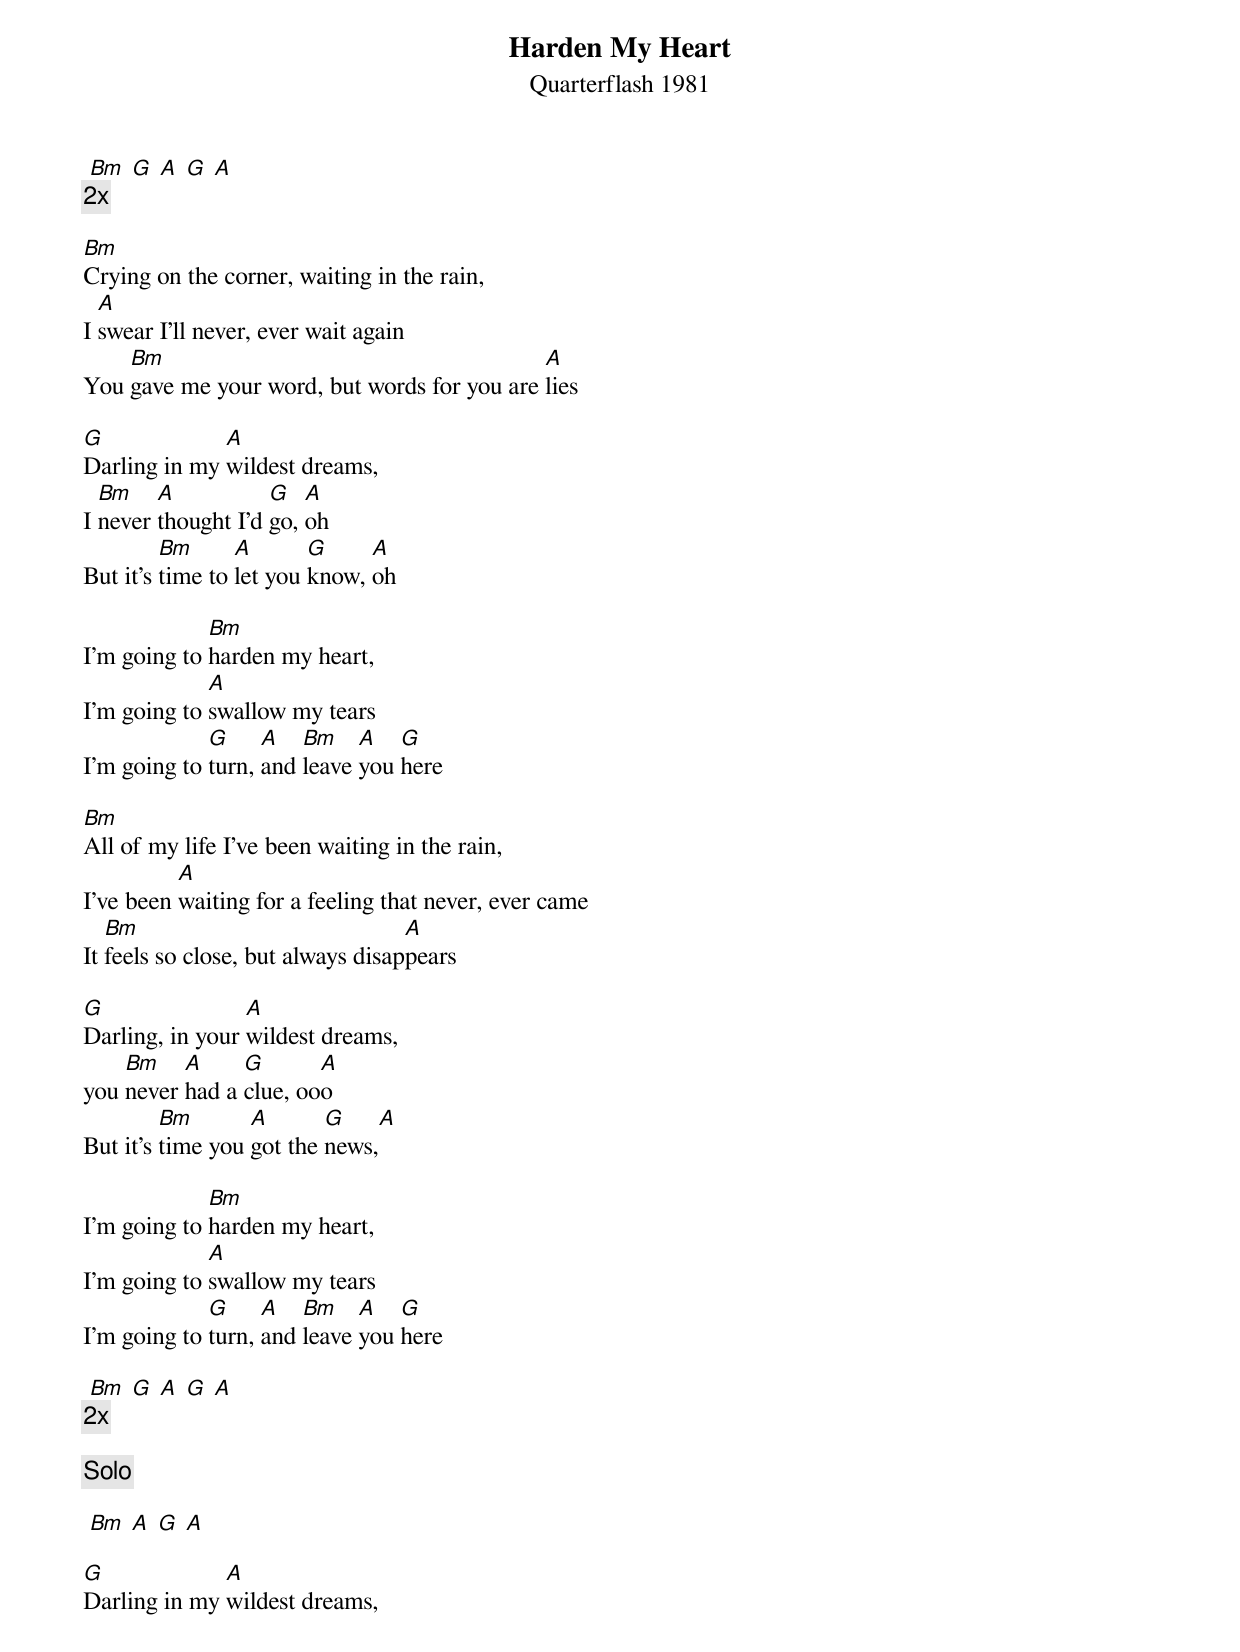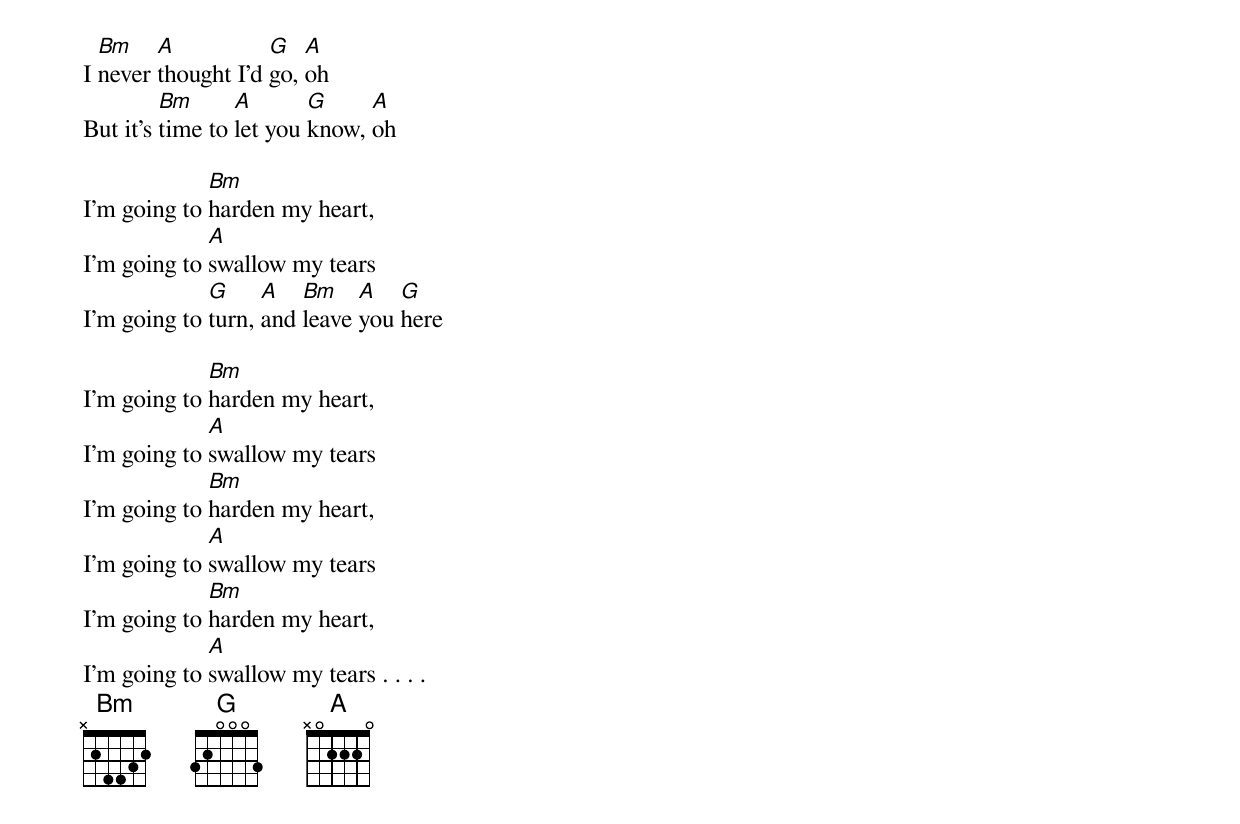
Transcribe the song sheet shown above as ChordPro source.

{title: Harden My Heart}
{subtitle: Quarterflash 1981  }

 [Bm] [G] [A] [G] [A]
{c:2x}

[Bm]Crying on the corner, waiting in the rain,
I [A]swear I'll never, ever wait again
You [Bm]gave me your word, but words for you are [A]lies

[G]Darling in my [A]wildest dreams,
I [Bm]never [A]thought I'd [G]go, [A]oh
But it's [Bm]time to [A]let you [G]know, [A]oh

I'm going to [Bm]harden my heart,
I'm going to [A]swallow my tears
I'm going to [G]turn, [A]and [Bm]leave [A]you [G]here

[Bm]All of my life I've been waiting in the rain,
I've been [A]waiting for a feeling that never, ever came
It [Bm]feels so close, but always disap[A]pears

[G]Darling, in your [A]wildest dreams,
you [Bm]never [A]had a [G]clue, oo[A]o
But it's [Bm]time you [A]got the [G]news,[A]

I'm going to [Bm]harden my heart,
I'm going to [A]swallow my tears
I'm going to [G]turn, [A]and [Bm]leave [A]you [G]here

 [Bm] [G] [A] [G] [A]
{c:2x}

{c:Solo}

 [Bm] [A] [G] [A]

[G]Darling in my [A]wildest dreams,
I [Bm]never [A]thought I'd [G]go, [A]oh
But it's [Bm]time to [A]let you [G]know, [A]oh

I'm going to [Bm]harden my heart,
I'm going to [A]swallow my tears
I'm going to [G]turn, [A]and [Bm]leave [A]you [G]here

I'm going to [Bm]harden my heart,
I'm going to [A]swallow my tears
I'm going to [Bm]harden my heart,
I'm going to [A]swallow my tears
I'm going to [Bm]harden my heart,
I'm going to [A]swallow my tears . . . .
